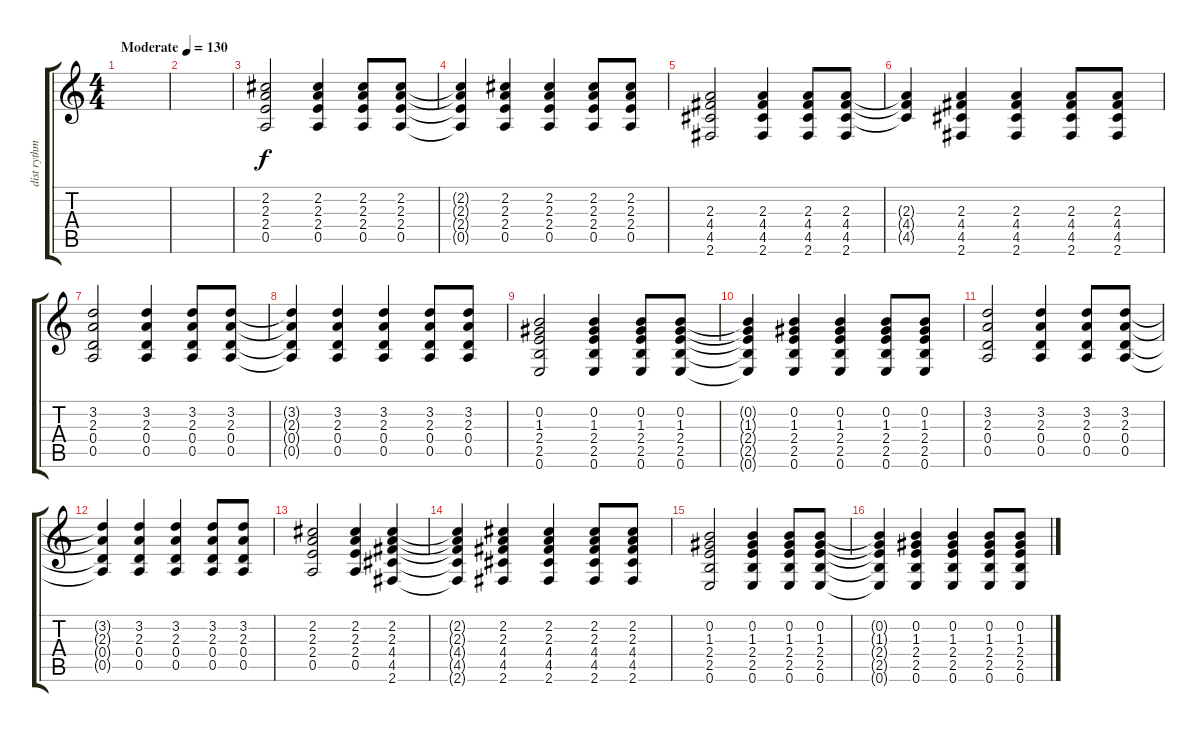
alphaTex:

\track ("dist rythm" "dist rythm") {instrument distortionguitar}
\staff {score tabs}
\tuning (E4 B3 G3 D3 A2 E2) {hide}
\ts (4 4)
\tempo (130 "Moderate")
\clef g2
\ks c
|
|
(2.2 2.3 2.4 0.5).2 (2.2 2.3 2.4 0.5).4 (2.2 2.3 2.4 0.5).8 (2.2 2.3 2.4 0.5).8 |
(2.2{t} 2.3{t} 2.4{t} 0.5{t}).4 (2.2 2.3 2.4 0.5).4 (2.2 2.3 2.4 0.5).4 (2.2 2.3 2.4 0.5).8 (2.2 2.3 2.4 0.5).8 |
(2.3 4.4 4.5 2.6).2 (2.3 4.4 4.5 2.6).4 (2.3 4.4 4.5 2.6).8 (2.3 4.4 4.5 2.6).8 |
(2.3{t} 4.4{t} 4.5{t}).4 (2.3 4.4 4.5 2.6).4 (2.3 4.4 4.5 2.6).4 (2.3 4.4 4.5 2.6).8 (2.3 4.4 4.5 2.6).8 |
(3.2 2.3 0.4 0.5).2 (3.2 2.3 0.4 0.5).4 (3.2 2.3 0.4 0.5).8 (3.2 2.3 0.4 0.5).8 |
(3.2{t} 2.3{t} 0.4{t} 0.5{t}).4 (3.2 2.3 0.4 0.5).4 (3.2 2.3 0.4 0.5).4 (3.2 2.3 0.4 0.5).8 (3.2 2.3 0.4 0.5).8 |
(0.2 1.3 2.4 2.5 0.6).2 (0.2 1.3 2.4 2.5 0.6).4 (0.2 1.3 2.4 2.5 0.6).8 (0.2 1.3 2.4 2.5 0.6).8 |
(0.2{t} 1.3{t} 2.4{t} 2.5{t} 0.6{t}).4 (0.2 1.3 2.4 2.5 0.6).4 (0.2 1.3 2.4 2.5 0.6).4 (0.2 1.3 2.4 2.5 0.6).8 (0.2 1.3 2.4 2.5 0.6).8 |
(3.2 2.3 0.4 0.5).2 (3.2 2.3 0.4 0.5).4 (3.2 2.3 0.4 0.5).8 (3.2 2.3 0.4 0.5).8 |
(3.2{t} 2.3{t} 0.4{t} 0.5{t}).4 (3.2 2.3 0.4 0.5).4 (3.2 2.3 0.4 0.5).4 (3.2 2.3 0.4 0.5).8 (3.2 2.3 0.4 0.5).8 |
(2.2 2.3 2.4 0.5).2 (2.2 2.3 2.4 0.5).4 (2.2 2.3 4.4 4.5 2.6).4 |
(2.2{t} 2.3{t} 4.4{t} 4.5{t} 2.6{t}).4 (2.2 2.3 4.4 4.5 2.6).4 (2.2 2.3 4.4 4.5 2.6).4 (2.2 2.3 4.4 4.5 2.6).8 (2.2 2.3 4.4 4.5 2.6).8 |
(0.2 1.3 2.4 2.5 0.6).2 (0.2 1.3 2.4 2.5 0.6).4 (0.2 1.3 2.4 2.5 0.6).8 (0.2 1.3 2.4 2.5 0.6).8 |
(0.2{t} 1.3{t} 2.4{t} 2.5{t} 0.6{t}).4 (0.2 1.3 2.4 2.5 0.6).4 (0.2 1.3 2.4 2.5 0.6).4 (0.2 1.3 2.4 2.5 0.6).8 (0.2 1.3 2.4 2.5 0.6).8
